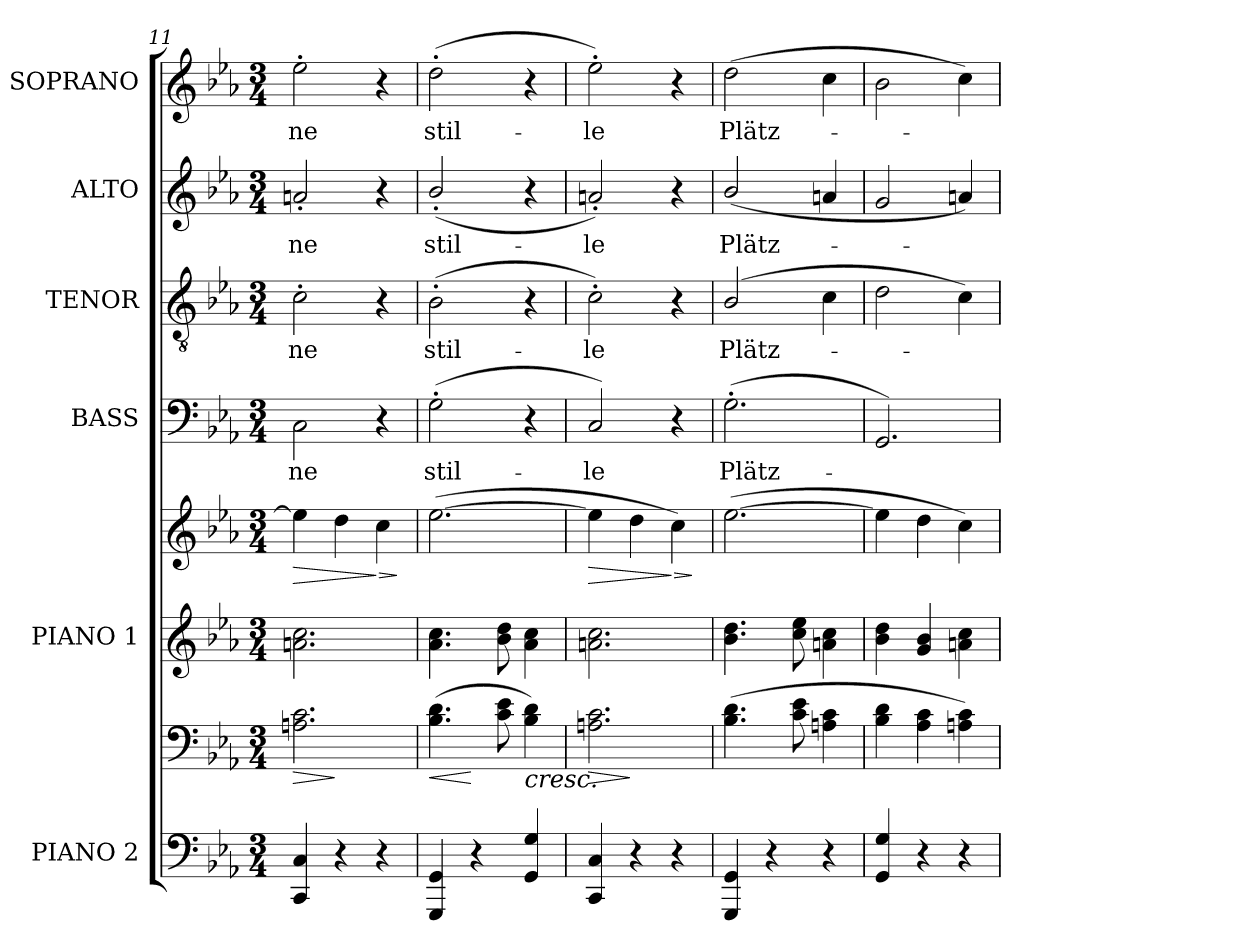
**kern	**kern	**dynam	**kern	**kern	**dynam	**kern	**text	**kern	**text	**kern	**text	**kern	**text
*part6	*part6	*part6	*part5	*part5	*part5	*part4	*part4	*part3	*part3	*part2	*part2	*part1	*part1
*staff8	*staff7	*staff7/8	*staff6	*staff5	*staff5/6	*staff4	*staff4	*staff3	*staff3	*staff2	*staff2	*staff1	*staff1
*I"PIANO 2	*	*	*I"PIANO 1	*	*	*I"BASS	*	*I"TENOR	*	*I"ALTO	*	*I"SOPRANO	*
*I'Pno.	*	*	*I'Pno.	*	*	*I'B.	*	*I'T.	*	*I'A.	*	*I'S.	*
*clefF4	*clefF4	*	*clefG2	*clefG2	*	*clefF4	*	*clefGv2	*	*clefG2	*	*clefG2	*
*	*	*	*	*	*	*	*	*ITrd7c12	*	*	*	*	*
*k[b-e-a-]	*k[b-e-a-]	*	*k[b-e-a-]	*k[b-e-a-]	*	*k[b-e-a-]	*	*k[b-e-a-]	*	*k[b-e-a-]	*	*k[b-e-a-]	*
*c:	*c:	*	*c:	*c:	*	*c:	*	*c:	*	*c:	*	*c:	*
*M3/4	*M3/4	*	*M3/4	*M3/4	*	*M3/4	*	*M3/4	*	*M3/4	*	*M3/4	*
=11	=11	=11	=11	=11	=11	=11	=11	=11	=11	=11	=11	=11	=11
!	!	!LO:HP:b	!	!	!	!	!	!	!	!	!	!	!
!	!	!LO:HP:n=1:b	!	!	!LO:HP:b	!	!	!	!	!	!	!	!
!	!	!	!	!	!	!	!LO:LY:b:color=#000000	!	!	!	!	!	!
!	!	!	!	!	!	!	!	!	!LO:LY:b:color=#000000	!	!	!	!
!	!	!	!	!	!	!	!	!	!	!	!LO:LY:b:color=#000000	!	!
!	!	!	!	!	!	!	!	!	!	!	!	!	!LO:LY:b:color=#000000
4CCi/ 4Ci	2.Ani\ 2.ci	> >	2.ani\ 2.cci	4ee-i\]	>	2Ci\	-ne	2C'i\	-ne	2an'i/	-ne	2ee-'i\	-ne
4r	.	]	.	4ddi\	.	.	.	.	.	.	.	.	.
!	!	!	!	!	!LO:HP:n=1:b	!	!	!	!	!	!	!	!
4r	.	.	.	4cci\	] >	4r	.	4r	.	4r	.	4r	.
.	.	]	.	.	]	.	.	.	.	.	.	.	.
=12	=12	=12	=12	=12	=12	=12	=12	=12	=12	=12	=12	=12	=12
!	!	!LO:HP:b	!	!	!	!	!	!	!	!	!	!	!
!	!	!	!	!	!	!	!LO:LY:b:color=#000000	!	!	!	!	!	!
!	!	!	!	!	!	!	!	!	!LO:LY:b:color=#000000	!	!	!	!
!	!	!	!	!	!	!	!	!	!	!	!LO:LY:b:color=#000000	!	!
!	!	!	!	!	!	!	!	!	!	!	!	!	!LO:LY:b:color=#000000
4GGGi/ 4GGi	(4.B-i\ 4.di	<	4.a-i\ 4.cci	([2.ee-i\	.	(2G'i\	stil-	(2BB-'i\	stil-	(2b-'i/	stil-	(2dd'i\	stil-
4r	.	[	.	.	.	.	.	.	.	.	.	.	.
.	8ci\ 8e-i	.	8b-i\ 8ddi	.	.	.	.	.	.	.	.	.	.
!	!	!LO:HP:n=1:b	!	!	!	!	!	!	!	!	!	!	!
4GGi/ 4Gi	4B-i\ 4di)	[ <	4a-i\ 4cci	.	.	4r	.	4r	.	4r	.	4r	.
=13	=13	=13	=13	=13	=13	=13	=13	=13	=13	=13	=13	=13	=13
!	!	!LO:HP:b	!	!	!	!	!	!	!	!	!	!	!
!	!	!LO:HP:n=1:b	!	!	!LO:HP:b	!	!	!	!	!	!	!	!
!	!	!	!	!	!	!	!LO:LY:b:color=#000000	!	!	!	!	!	!
!	!	!	!	!	!	!	!	!	!LO:LY:b:color=#000000	!	!	!	!
!	!	!	!	!	!	!	!	!	!	!	!LO:LY:b:color=#000000	!	!
!	!	!	!	!	!	!	!	!	!	!	!	!	!LO:LY:b:color=#000000
4CCi/ 4Ci	2.Ani\ 2.ci	> >	2.ani\ 2.cci	4ee-i\]	>	2Ci/)	-le	2C'i\)	-le	2an'i/)	-le	2ee-'i\)	-le
4r	.	]	.	4ddi\	.	.	.	.	.	.	.	.	.
!	!	!	!	!	!LO:HP:n=1:b	!	!	!	!	!	!	!	!
4r	.	.	.	4cci\)	] >	4r	.	4r	.	4r	.	4r	.
.	.	]	.	.	]	.	.	.	.	.	.	.	.
=14	=14	=14	=14	=14	=14	=14	=14	=14	=14	=14	=14	=14	=14
!	!	!	!	!	!	!	!LO:LY:b:color=#000000	!	!	!	!	!	!
!	!	!	!	!	!	!	!	!	!LO:LY:b:color=#000000	!	!	!	!
!	!	!	!	!	!	!	!	!	!	!	!LO:LY:b:color=#000000	!	!
!	!	!	!	!	!	!	!	!	!	!	!	!	!LO:LY:b:color=#000000
4GGGi/ 4GGi	(4.B-i\ 4.di	.	4.b-i\ 4.ddi	([2.ee-i\	.	(2.G'i\	Plätz-	(2BB-i/	Plätz-	(2b-i/	Plätz-	(2ddi\	Plätz-
4r	.	.	.	.	.	.	.	.	.	.	.	.	.
.	8ci\ 8e-i	.	8cci\ 8ee-i	.	.	.	.	.	.	.	.	.	.
4r	4Ani\ 4ci	.	4ani\ 4cci	.	.	.	.	4Ci\	.	4ani/	.	4cci\	.
=15	=15	=15	=15	=15	=15	=15	=15	=15	=15	=15	=15	=15	=15
4GGi/ 4Gi	4B-i\ 4di	.	4b-i\ 4ddi	4ee-i\]	.	2.GGi/)	.	2Di\	.	2gi/	.	2b-i\	.
4r	4A-i\ 4ci	.	4gi/ 4b-i	4ddi\	.	.	.	.	.	.	.	.	.
4r	4Ani\ 4ci)	.	4ani\ 4cci	4cci\)	.	.	.	4Ci\)	.	4ani/)	.	4cci\)	.
=	=	=	=	=	=	=	=	=	=	=	=	=	=
*-	*-	*-	*-	*-	*-	*-	*-	*-	*-	*-	*-	*-	*-
